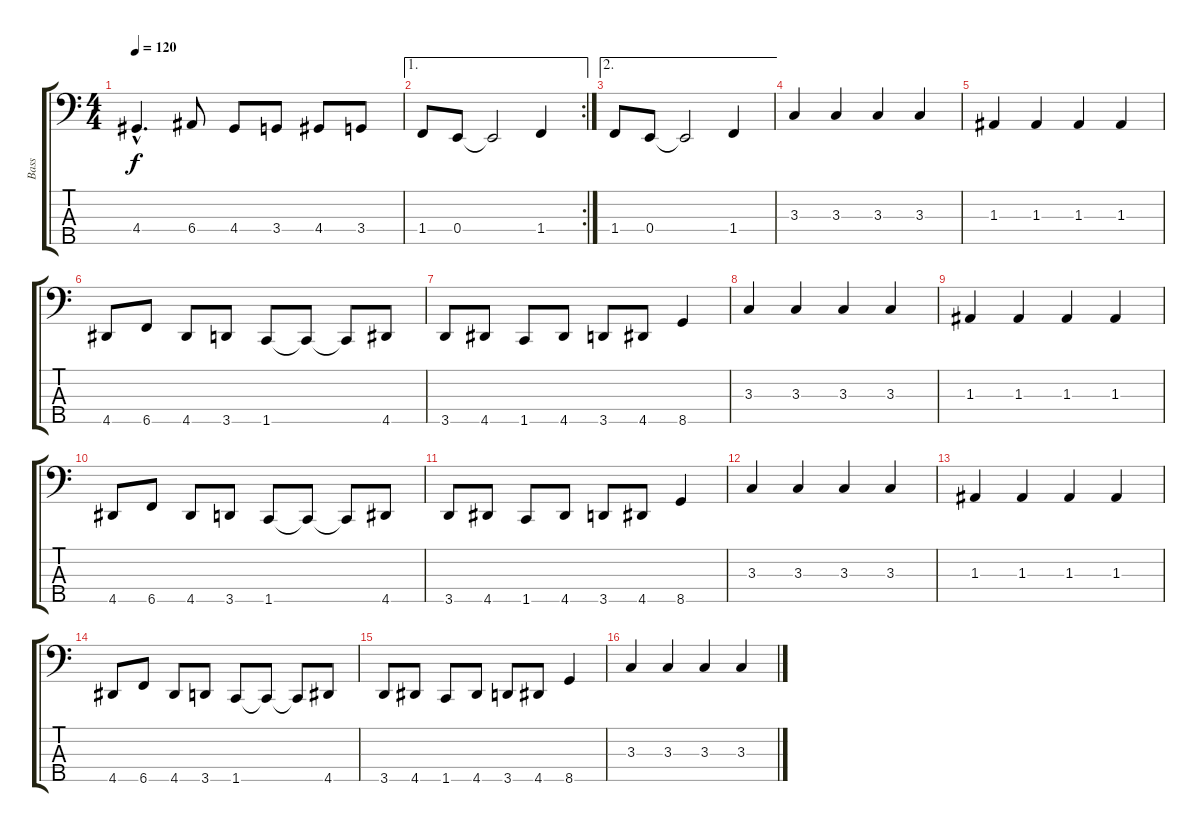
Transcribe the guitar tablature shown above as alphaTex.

\track ("Bass" "Bass") {instrument electricbassfinger}
\staff {score tabs}
\tuning (G2 D2 A1 E1 B0) {hide}
\ts (4 4)
\tempo 120
\clef f4
\ks c
4.4{hac}.4{d dy f} 6.4.8 4.4.8 3.4.8 4.4.8 3.4.8 |
\ae 1
\rc 2
1.4.8 0.4.8 0.4{t}.2 1.4.4 |
\ae 2
1.4.8 0.4.8 0.4{t}.2 1.4.4 |
3.3.4 3.3.4 3.3.4 3.3.4 |
1.3.4 1.3.4 1.3.4 1.3.4 |
4.5.8 6.5.8 4.5.8 3.5.8 1.5.8 1.5{t}.8 1.5{t}.8 4.5.8 |
3.5.8 4.5.8 1.5.8 4.5.8 3.5.8 4.5.8 8.5.4 |
3.3.4 3.3.4 3.3.4 3.3.4 |
1.3.4 1.3.4 1.3.4 1.3.4 |
4.5.8 6.5.8 4.5.8 3.5.8 1.5.8 1.5{t}.8 1.5{t}.8 4.5.8 |
3.5.8 4.5.8 1.5.8 4.5.8 3.5.8 4.5.8 8.5.4 |
3.3.4 3.3.4 3.3.4 3.3.4 |
1.3.4 1.3.4 1.3.4 1.3.4 |
4.5.8 6.5.8 4.5.8 3.5.8 1.5.8 1.5{t}.8 1.5{t}.8 4.5.8 |
3.5.8 4.5.8 1.5.8 4.5.8 3.5.8 4.5.8 8.5.4 |
3.3.4 3.3.4 3.3.4 3.3.4
